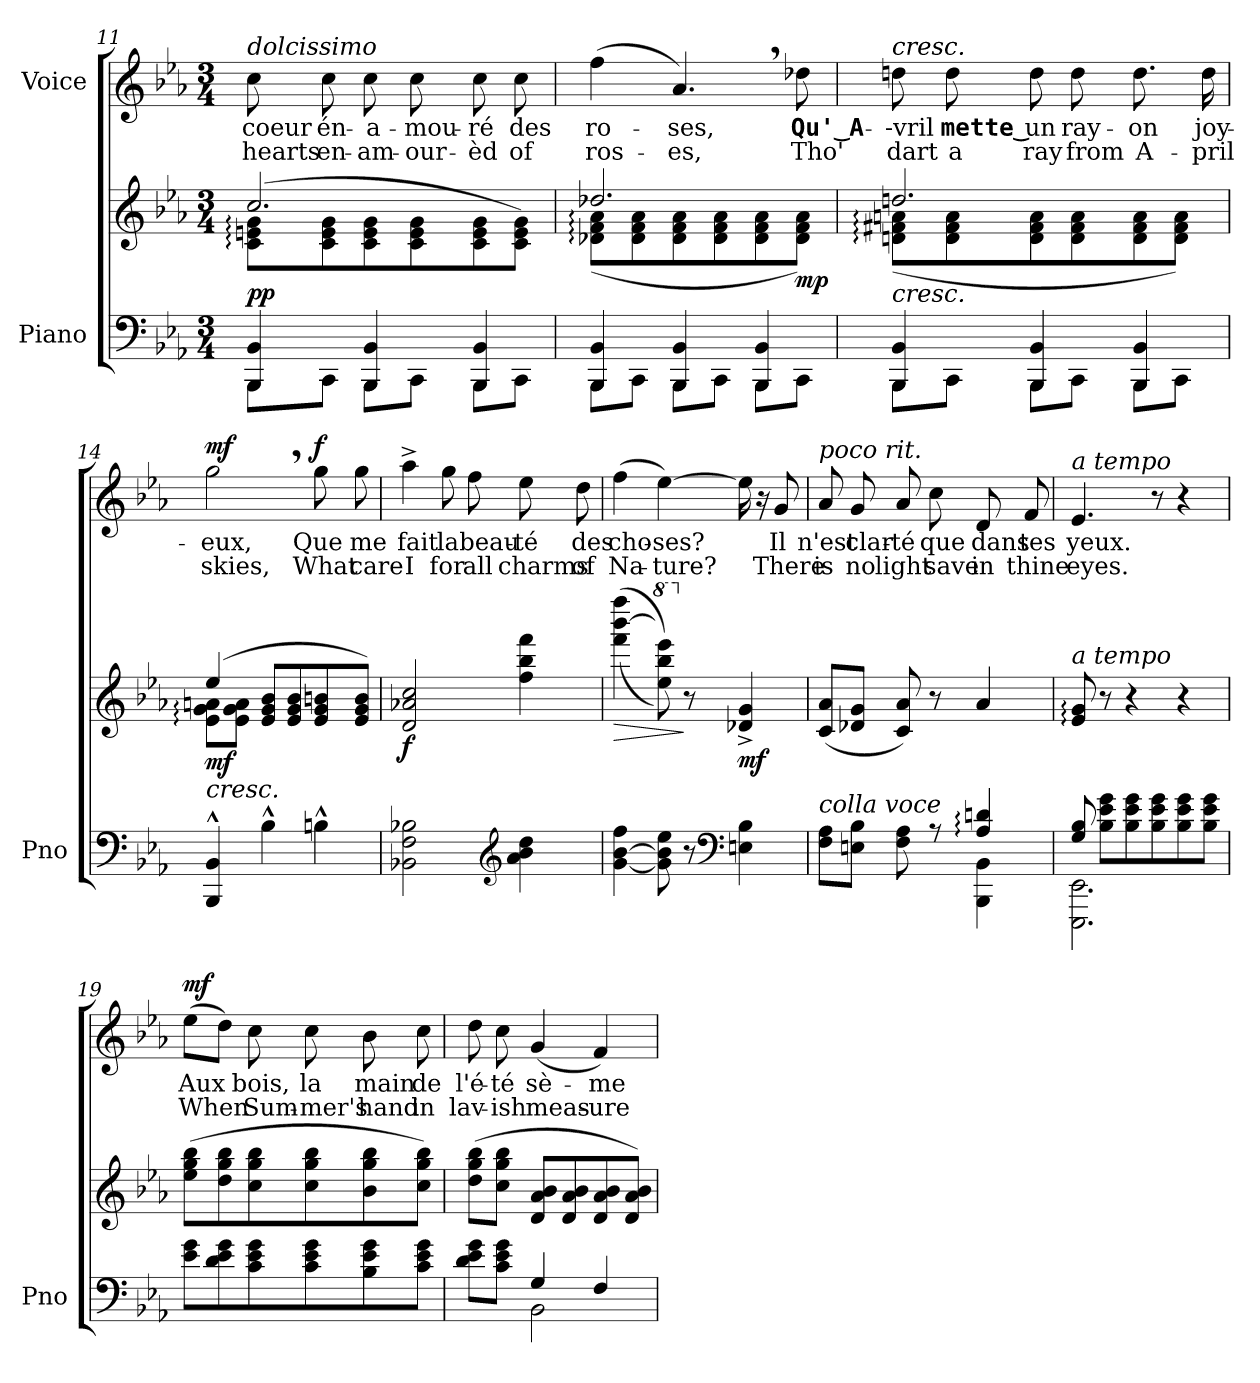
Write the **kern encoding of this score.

**kern	**kern	**dynam	**kern	**text	**text	**dynam
*part2	*part2	*part2	*part1	*part1	*part1	*part1
*staff3	*staff2	*staff2/3	*staff1	*staff1	*staff1	*staff1
*I"Piano	*	*	*I"Voice	*	*	*
*I'Pno	*	*	*	*	*	*
*clefF4	*clefG2	*	*clefG2	*	*	*
*k[b-e-a-]	*k[b-e-a-]	*	*k[b-e-a-]	*	*	*
*M3/4	*M3/4	*	*M3/4	*	*	*
=11	=11	=11	=11	=11	=11	=11
*^	*^	*	*	*	*	*
!	!	!	!	!	!LO:TX:a:i:t=dolcissimo	!	!	!
!	!	!	!	!LO:DY:a=2	!	!LO:LY:b	!LO:LY:b	!
4BBB-/ 4BB-/	8BBB-\L	(>2.cc/	8c\: 8en\: 8g\:L	pp	8cc\	coeur	hearts	.
!	!	!	!	!	!	!LO:LY:b	!LO:LY:b	!
.	8CC\J	.	8c\ 8e\ 8g\	.	8cc\	én-	en-	.
!	!	!	!	!	!	!LO:LY:b	!LO:LY:b	!
4BBB-/ 4BB-/	8BBB-\L	.	8c\ 8e\ 8g\	.	8cc\	-a-	-am-	.
!	!	!	!	!	!	!LO:LY:b	!LO:LY:b	!
.	8CC\J	.	8c\ 8e\ 8g\	.	8cc\	-mou-	-our-	.
!	!	!	!	!	!	!LO:LY:b	!LO:LY:b	!
4BBB-/ 4BB-/	8BBB-\L	.	8c\ 8e\ 8g\	.	8cc\	-ré	-èd	.
!	!	!	!	!	!	!LO:LY:b	!LO:LY:b	!
.	8CC\J	.	8c\ 8e\ 8g\J)	.	8cc\	des	of	.
=12	=12	=12	=12	=12	=12	=12	=12	=12
!	!	!	!	!	!	!LO:LY:b	!LO:LY:b	!
4BBB-/ 4BB-/	8BBB-\L	2.dd-X/	(>8d-X\: 8f\: 8a-\:L	.	(>4ff\	ro-	ros-	.
.	8CC\J	.	8d-\ 8f\ 8a-\	.	.	.	.	.
!	!	!	!	!	!	!LO:LY:b	!LO:LY:b	!
4BBB-/ 4BB-/	8BBB-\L	.	8d-\ 8f\ 8a-\	.	4.a-,/)	-ses,	-es,	.
.	8CC\J	.	8d-\ 8f\ 8a-\	.	.	.	.	.
4BBB-/ 4BB-/	8BBB-\L	.	8d-\ 8f\ 8a-\	.	.	.	.	.
!	!	!	!	!LO:DY:b	!	!LO:LY:b	!LO:LY:b	!
.	8CC\J	.	8d-\ 8f\ 8a-\J)	mp	8dd-X\	Qu'‿A-	Tho'	.
!!LO:LB:g=z
=13	=13	=13	=13	=13	=13	=13	=13	=13
!	!	!	!	!	!LO:TX:a:i:t=cresc.	!	!	!
!	!	!LO:TX:b:i:t=cresc.	!	!	!	!	!	!
!	!	!	!	!	!	!LO:LY:b	!LO:LY:b	!
4BBB-/ 4BB-/	8BBB-\L	2.ddn/	(>8dn\: 8f#X\: 8an\:L	.	8ddn\	--vril	dart	.
!	!	!	!	!	!	!LO:LY:b	!LO:LY:b	!
.	8CC\J	.	8d\ 8f#\ 8a\	.	8dd\	mette‿	a	.
!	!	!	!	!	!	!LO:LY:b	!LO:LY:b	!
4BBB-/ 4BB-/	8BBB-\L	.	8d\ 8f#\ 8a\	.	8dd\	un	ray	.
!	!	!	!	!	!	!LO:LY:b	!LO:LY:b	!
.	8CC\J	.	8d\ 8f#\ 8a\	.	8dd\	ray-	from	.
!	!	!	!	!	!	!LO:LY:b	!LO:LY:b	!
4BBB-/ 4BB-/	8BBB-\L	.	8d\ 8f#\ 8a\	.	8.dd\	-on	A-	.
.	8CC\J	.	8d\ 8f#\ 8a\J)	.	.	.	.	.
!	!	!	!	!	!	!LO:LY:b	!LO:LY:b	!
.	.	.	.	.	16dd\	joy-	-pril	.
*v	*v	*	*	*	*	*	*	*
=14	=14	=14	=14	=14	=14	=14	=14
!	!LO:TX:b:i:t=cresc.	!	!	!	!	!	!
!	!	!	!LO:DY:b	!	!LO:LY:b	!LO:LY:b	!LO:DY:a
4BBB-/^^ 4BB-/^^	(>4ee-/	8e-\: 8g\: 8an\:L	mf	2gg,\	-eux,	skies,	mf
.	.	8e-\ 8g\ 8a\J	.	.	.	.	.
4B-^^\	8e-/ 8g/ 8b-/L	2ryy	.	.	.	.	.
.	8e-/ 8g/ 8b-/	.	.	.	.	.	.
!	!	!	!	!	!LO:LY:b	!LO:LY:b	!LO:DY:a
4Bn^^\	8e-/ 8g/ 8bn/	.	.	8gg\	Que	What	f
!	!	!	!	!	!LO:LY:b	!LO:LY:b	!
.	8e-/ 8g/ 8b/J)	.	.	8gg\	me	care	.
*	*v	*v	*	*	*	*	*
=15	=15	=15	=15	=15	=15	=15
!	!	!LO:DY:b	!	!LO:LY:b	!LO:LY:b	!
2BB-X\ 2F\ 2B-X\	2d/ 2a-X/ 2cc/	f	4aa-^\	fait	I	.
!	!	!	!	!LO:LY:b	!LO:LY:b	!
.	.	.	8gg\	la	for	.
!	!	!	!	!LO:LY:b	!LO:LY:b	!
.	.	.	8ff\	beau-	all	.
*clefG2	*	*	*	*	*	*
!	!	!	!	!LO:LY:b	!LO:LY:b	!
4a-\ 4b-\ 4dd\	4ff\ 4bb-\ 4fff\	.	8ee-\	-té	charms	.
!	!	!	!	!LO:LY:b	!LO:LY:b	!
.	.	.	8dd\	des	of	.
=16	=16	=16	=16	=16	=16	=16
!	!	!LO:HP:b	!	!LO:LY:b	!LO:LY:b	!
[4g\ [4b-\ 4ff\	(<(>4fff\ [4bbb-\ 4ffff\	>	(>4ff\	cho-	Na-	.
*	*8va	*	*	*	*	*
!	!	!	!	!LO:LY:b	!LO:LY:b	!
8g\] 8b-\] 8ee-\	8eee-\ 8bbb-\] 8eeee-\))	.	[4ee-\)	-ses?	-ture?	.
*	*X8va	*	*	*	*	*
8r	8r	]	.	.	.	.
*clefF4	*	*	*	*	*	*
!	!	!LO:DY:b	!	!	!	!
4En\ 4B-\	4d-X/^ 4g/^	mf	16ee-\]	.	.	.
.	.	.	16r	.	.	.
!	!	!	!	!LO:LY:b	!LO:LY:b	!
.	.	.	8g/	Il	There	.
!!LO:LB:g=z
=17	=17	=17	=17	=17	=17	=17
*^	*	*	*	*	*	*
!	!	!	!	!LO:TX:a:i:t=poco rit.	!	!	!
!LO:TX:a:i:t=colla voce	!	!	!	!	!	!	!
!	!	!	!	!	!LO:LY:b	!LO:LY:b	!
2rFyy	8F\ 8A-\L	(>8c/ 8a-/L	.	8a-/	n'est	is	.
!	!	!	!	!	!LO:LY:b	!LO:LY:b	!
.	8En\ 8B-\J	8d-X/ 8g/J	.	8g/	clar-	no	.
!	!	!	!	!	!LO:LY:b	!LO:LY:b	!
.	8F\ 8A-\	8c/ 8a-/)	.	8a-/	-té	light	.
*	*	*	*	*MM65	*	*	*
!	!	!	!	!	!LO:LY:b	!LO:LY:b	!
.	8rA	8r	.	8cc\	que	save	.
!	!	!	!	!	!LO:LY:b	!LO:LY:b	!
4A-/: 4dn/:	4BBB-\ 4BB-\	4a-/	.	8d/	dans	in	.
!	!	!	!	!	!LO:LY:b	!LO:LY:b	!
.	.	.	.	8f/	tes	thine	.
=18	=18	=18	=18	=18	=18	=18	=18
!	!	!	!	!LO:TX:a:i:t=a tempo	!	!	!
!	!	!LO:TX:a:i:t=a tempo	!	!	!	!	!
!	!	!	!	!	!LO:LY:b	!LO:LY:b	!
8G/ 8B-/	2.EEE-\ 2.EE-\	8e-/: 8g/:	.	4.e-/	yeux.	eyes.	.
8B-\ 8e-\ 8g\L	.	8r	.	.	.	.	.
8B-\ 8e-\ 8g\	.	4r	.	.	.	.	.
8B-\ 8e-\ 8g\	.	.	.	8r	.	.	.
8B-\ 8e-\ 8g\	.	4r	.	4r	.	.	.
8B-\ 8e-\ 8g\J	.	.	.	.	.	.	.
*v	*v	*	*	*	*	*	*
=19	=19	=19	=19	=19	=19	=19
!	!	!	!	!LO:LY:b	!LO:LY:b	!LO:DY:a
8e-\ 8g\L	(>8ee-\ 8gg\ 8bb-\L	.	(>8ee-\L	Aux	When	mf
8d\ 8e-\ 8g\	8dd\ 8gg\ 8bb-\	.	8dd\J)	.	.	.
!	!	!	!	!LO:LY:b	!LO:LY:b	!
8c\ 8e-\ 8g\	8cc\ 8gg\ 8bb-\	.	8cc\	bois,	Sum-	.
!	!	!	!	!LO:LY:b	!LO:LY:b	!
8c\ 8e-\ 8g\	8cc\ 8gg\ 8bb-\	.	8cc\	la	-mer's	.
!	!	!	!	!LO:LY:b	!LO:LY:b	!
8B-\ 8e-\ 8g\	8b-\ 8gg\ 8bb-\	.	8b-\	main	hand	.
!	!	!	!	!LO:LY:b	!LO:LY:b	!
8c\ 8e-\ 8g\J	8cc\ 8gg\ 8bb-\J)	.	8cc\	de	in	.
=20	=20	=20	=20	=20	=20	=20
*^	*	*	*	*	*	*
!	!	!	!	!	!LO:LY:b	!LO:LY:b	!
8d\ 8e-\ 8g\L	4ryy	(>8dd\ 8gg\ 8bb-\L	.	8dd\	l'é-	lav-	.
!	!	!	!	!	!LO:LY:b	!LO:LY:b	!
8c\ 8e-\ 8g\J	.	8cc\ 8gg\ 8bb-\J	.	8cc\	-té	-ish	.
!	!	!	!	!	!LO:LY:b	!LO:LY:b	!
2BB-\	4G/	8d/ 8a-/ 8b-/L	.	(<4g/	sè-	meas-	.
.	.	8d/ 8a-/ 8b-/	.	.	.	.	.
!	!	!	!	!	!LO:LY:b	!LO:LY:b	!
.	4F/	8d/ 8a-/ 8b-/	.	4f/)	-me	-ure	.
.	.	8d/ 8a-/ 8b-/J)	.	.	.	.	.
*v	*v	*	*	*	*	*	*
=	=	=	=	=	=	=
*-	*-	*-	*-	*-	*-	*-
